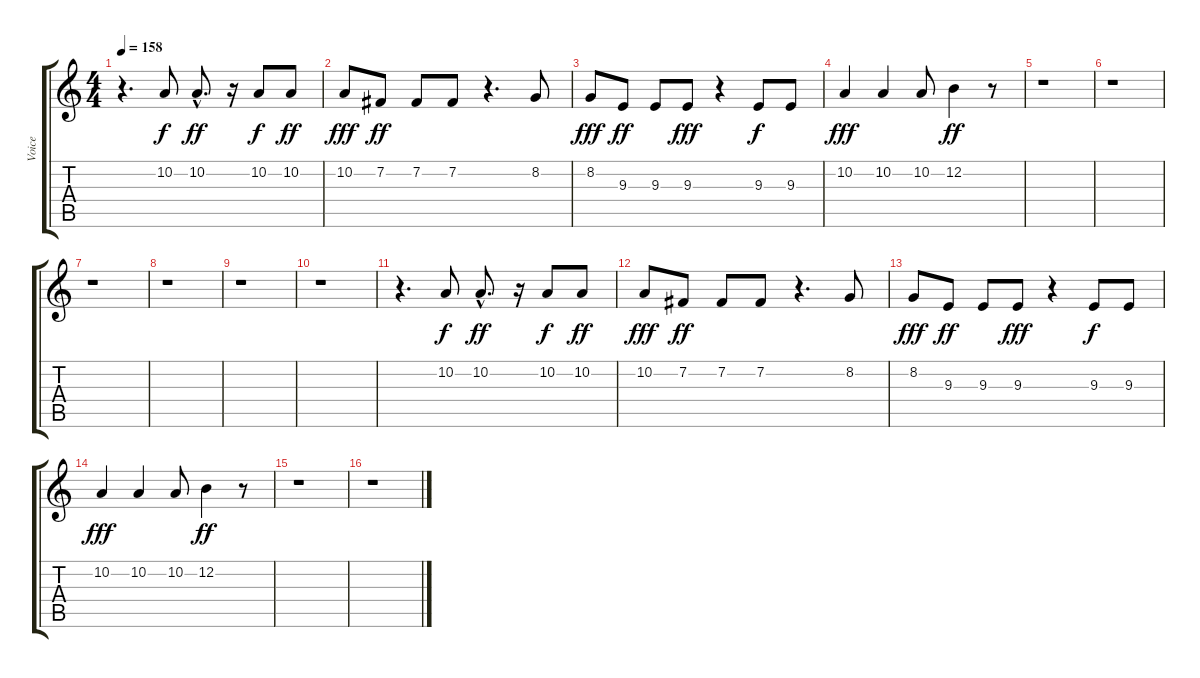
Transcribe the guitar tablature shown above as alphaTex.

\track ("Voice" "Voice") {instrument panflute}
\staff {score tabs}
\tuning (E4 B3 G3 D3 A2 E2) {hide}
\ts (4 4)
\tempo 158
\clef g2
\ks c
r.4{d dy f} 10.2.8 10.2{hac}.8{d dy ff} r.16 10.2.8{dy f} 10.2.8{dy ff} |
10.2.8{dy fff} 7.2.8{dy ff} 7.2.8 7.2.8 r.4{d} 8.2.8 |
8.2.8{dy fff} 9.3.8{dy ff} 9.3.8 9.3.8{dy fff} r.4 9.3.8{dy f} 9.3.8 |
10.2.4{dy fff} 10.2.4 10.2.8 12.2.4{dy ff} r.8 |
r.1 |
r.1 |
r.1 |
r.1 |
r.1 |
r.1 |
r.4{d} 10.2.8{dy f} 10.2{hac}.8{d dy ff} r.16 10.2.8{dy f} 10.2.8{dy ff} |
10.2.8{dy fff} 7.2.8{dy ff} 7.2.8 7.2.8 r.4{d} 8.2.8 |
8.2.8{dy fff} 9.3.8{dy ff} 9.3.8 9.3.8{dy fff} r.4 9.3.8{dy f} 9.3.8 |
10.2.4{dy fff} 10.2.4 10.2.8 12.2.4{dy ff} r.8 |
r.1 |
r.1
